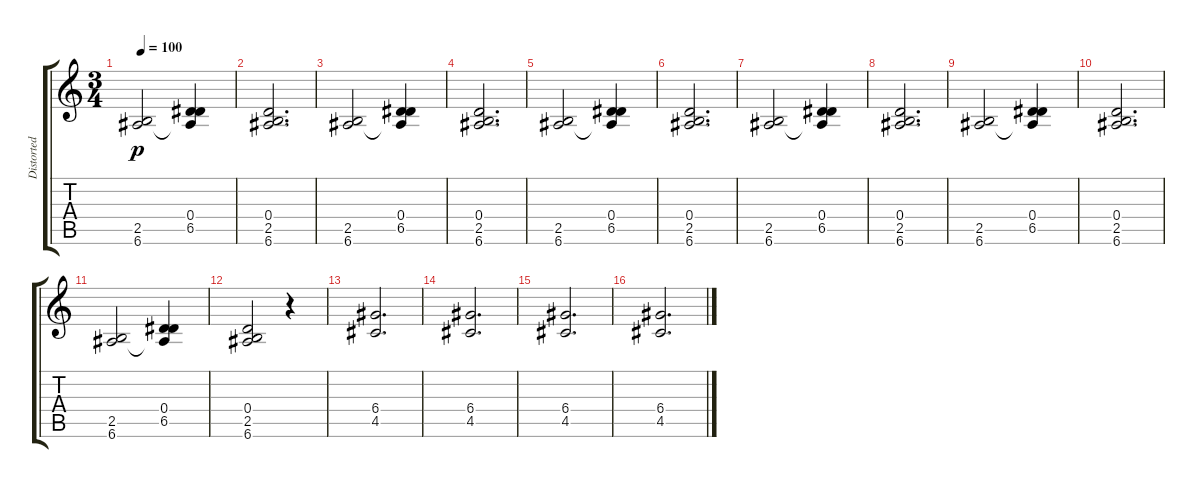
\track ("Distorted guitar" "Distorted ") {instrument overdrivenguitar}
\staff {score tabs}
\tuning (E4 B3 G3 D3 A2 E2) {hide}
\ts (3 4)
\tempo 100
\clef g2
\ks c
(2.5 6.6).2{dy p} (0.4 6.5 6.6{t}).4 |
(0.4 2.5 6.6).2{d} |
(2.5 6.6).2 (0.4 6.5 6.6{t}).4 |
(0.4 2.5 6.6).2{d} |
(2.5 6.6).2 (0.4 6.5 6.6{t}).4 |
(0.4 2.5 6.6).2{d} |
(2.5 6.6).2 (0.4 6.5 6.6{t}).4 |
(0.4 2.5 6.6).2{d} |
(2.5 6.6).2 (0.4 6.5 6.6{t}).4 |
(0.4 2.5 6.6).2{d} |
(2.5 6.6).2 (0.4 6.5 6.6{t}).4 |
(0.4 2.5 6.6).2 r.4 |
(6.4 4.5).2{d} |
(6.4 4.5).2{d} |
(6.4 4.5).2{d} |
(6.4 4.5).2{d}
